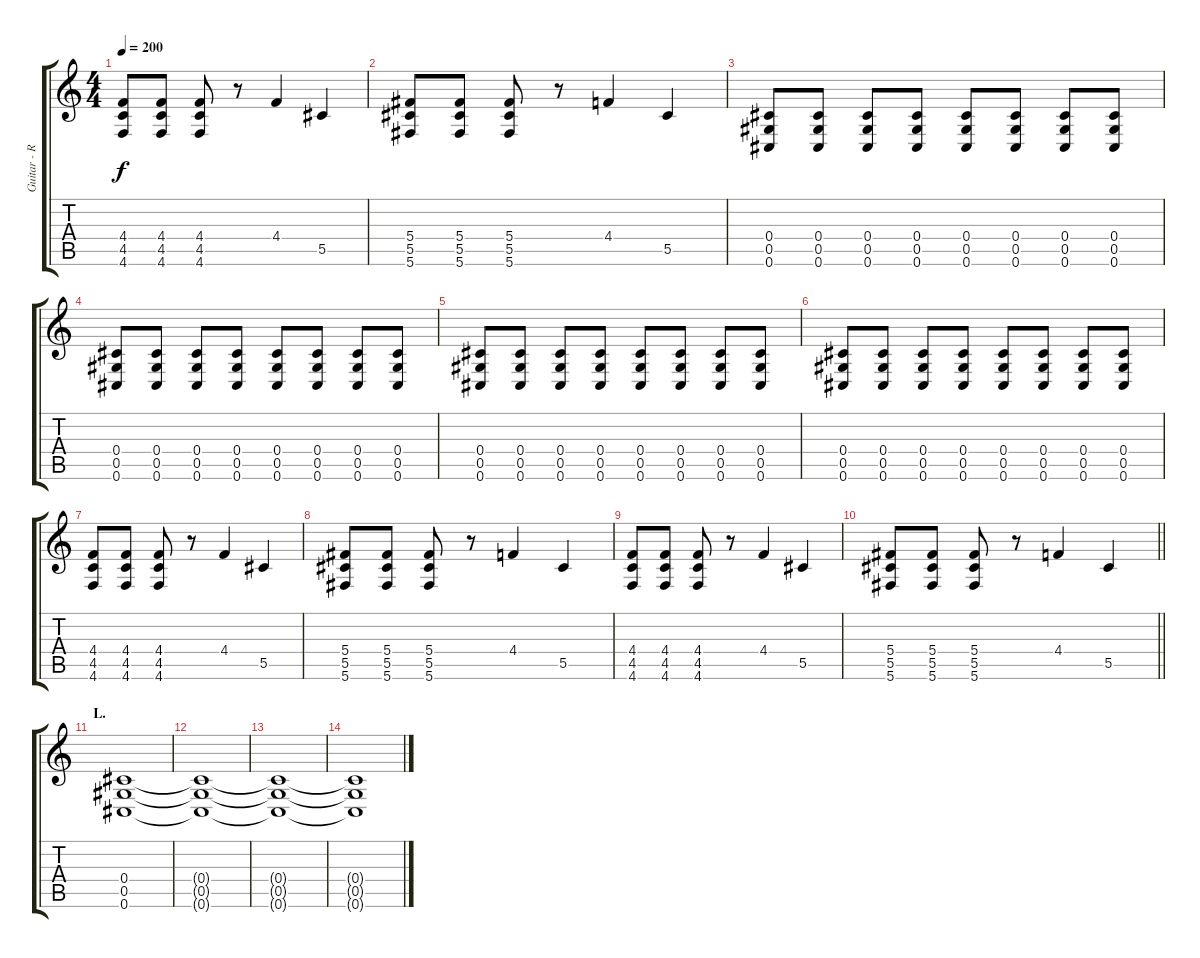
\track ("Guitar - Right" "Guitar - R") {instrument distortionguitar}
\staff {score tabs}
\tuning (Eb4 Bb3 Gb3 Db3 Ab2 Db2) {hide}
\ts (4 4)
\tempo 200
\clef g2
\ks c
(4.4 4.5 4.6).8{dy f} (4.4 4.5 4.6).8 (4.4 4.5 4.6).8 r.8 4.4.4 5.5.4 |
(5.4 5.5 5.6).8 (5.4 5.5 5.6).8 (5.4 5.5 5.6).8 r.8 4.4.4 5.5.4 |
(0.4 0.5 0.6).8 (0.4 0.5 0.6).8 (0.4 0.5 0.6).8 (0.4 0.5 0.6).8 (0.4 0.5 0.6).8 (0.4 0.5 0.6).8 (0.4 0.5 0.6).8 (0.4 0.5 0.6).8 |
(0.4 0.5 0.6).8 (0.4 0.5 0.6).8 (0.4 0.5 0.6).8 (0.4 0.5 0.6).8 (0.4 0.5 0.6).8 (0.4 0.5 0.6).8 (0.4 0.5 0.6).8 (0.4 0.5 0.6).8 |
(0.4 0.5 0.6).8 (0.4 0.5 0.6).8 (0.4 0.5 0.6).8 (0.4 0.5 0.6).8 (0.4 0.5 0.6).8 (0.4 0.5 0.6).8 (0.4 0.5 0.6).8 (0.4 0.5 0.6).8 |
(0.4 0.5 0.6).8 (0.4 0.5 0.6).8 (0.4 0.5 0.6).8 (0.4 0.5 0.6).8 (0.4 0.5 0.6).8 (0.4 0.5 0.6).8 (0.4 0.5 0.6).8 (0.4 0.5 0.6).8 |
(4.4 4.5 4.6).8 (4.4 4.5 4.6).8 (4.4 4.5 4.6).8 r.8 4.4.4 5.5.4 |
(5.4 5.5 5.6).8 (5.4 5.5 5.6).8 (5.4 5.5 5.6).8 r.8 4.4.4 5.5.4 |
(4.4 4.5 4.6).8 (4.4 4.5 4.6).8 (4.4 4.5 4.6).8 r.8 4.4.4 5.5.4 |
\barLineRight lightlight
(5.4 5.5 5.6).8 (5.4 5.5 5.6).8 (5.4 5.5 5.6).8 r.8 4.4.4 5.5.4 |
\section ("" "L.")
(0.4 0.5 0.6).1 |
(0.4{t} 0.5{t} 0.6{t}).1 |
(0.4{t} 0.5{t} 0.6{t}).1 |
(0.4{t} 0.5{t} 0.6{t}).1
